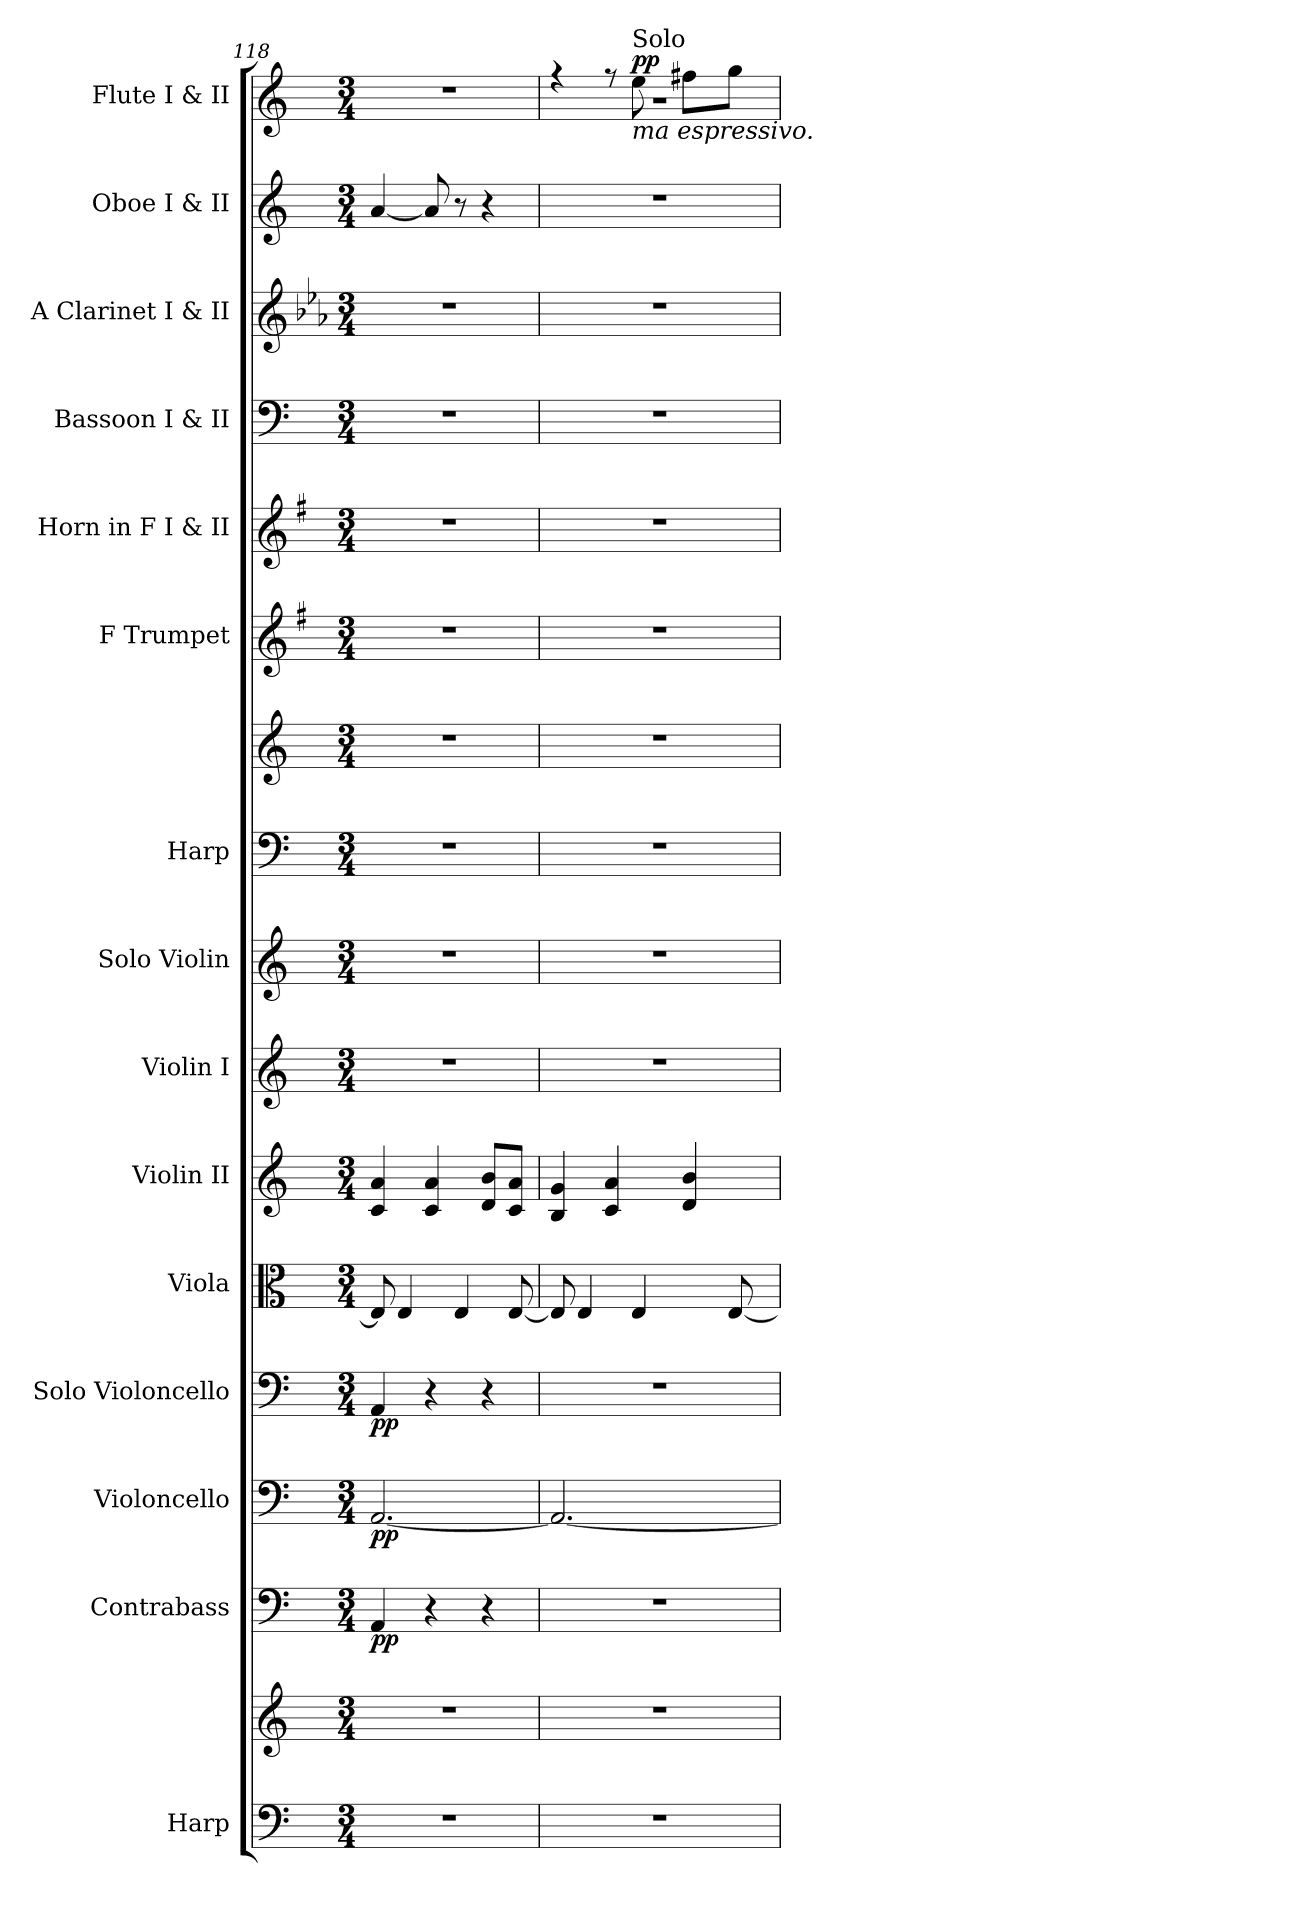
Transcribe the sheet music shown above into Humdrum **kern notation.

**kern	**kern	**kern	**dynam	**kern	**dynam	**kern	**dynam	**kern	**kern	**kern	**kern	**kern	**kern	**kern	**kern	**kern	**kern	**kern	**kern	**dynam
*part15	*part15	*part14	*part14	*part13	*part13	*part12	*part12	*part11	*part10	*part9	*part8	*part7	*part7	*part6	*part5	*part4	*part3	*part2	*part1	*part1
*staff17	*staff16	*staff15	*staff15	*staff14	*staff14	*staff13	*staff13	*staff12	*staff11	*staff10	*staff9	*staff8	*staff7	*staff6	*staff5	*staff4	*staff3	*staff2	*staff1	*staff1
*I"Harp	*	*I"Contrabass	*	*I"Violoncello	*	*I"Solo Violoncello	*	*I"Viola	*I"Violin II	*I"Violin I	*I"Solo Violin	*I"Harp	*	*I"F Trumpet	*I"Horn in F I &amp; II	*I"Bassoon I &amp; II	*I"A Clarinet I &amp; II	*I"Oboe I &amp; II	*I"Flute I &amp; II	*
*I'Hrp.	*	*I'Cb.	*	*I'Vc.	*	*I'Vc.	*	*I'Vla.	*I'Vln.	*I'Vln.	*I'Vln.	*I'Hrp.	*	*I'F Tpt.	*	*I'Bsn.	*I'A Cl.	*I'Ob.	*I'Fl.	*
*clefF4	*clefG2	*clefF4	*	*clefF4	*	*clefF4	*	*clefC3	*clefG2	*clefG2	*clefG2	*clefF4	*clefG2	*clefG2	*clefG2	*clefF4	*clefG2	*clefG2	*clefG2	*
*	*	*ITrd7c12	*	*	*	*	*	*	*	*	*	*	*	*ITrd-3c-5	*ITrd4c7	*	*ITrd2c3	*	*	*
*k[]	*k[]	*k[]	*	*k[]	*	*k[]	*	*k[]	*k[]	*k[]	*k[]	*k[]	*k[]	*k[]	*k[]	*k[]	*k[]	*k[]	*k[]	*
*M3/4	*M3/4	*M3/4	*	*M3/4	*	*M3/4	*	*M3/4	*M3/4	*M3/4	*M3/4	*M3/4	*M3/4	*M3/4	*M3/4	*M3/4	*M3/4	*M3/4	*M3/4	*
=118	=118	=118	=118	=118	=118	=118	=118	=118	=118	=118	=118	=118	=118	=118	=118	=118	=118	=118	=118	=118
!	!	!	!LO:DY:b	!	!LO:DY:b	!	!LO:DY:b	!	!	!	!	!	!	!	!	!	!	!	!	!
2.r	2.r	4AAA/	pp	[2.AA/	pp	4AA/	pp	8E/]	4c/ 4a/	2.r	2.r	2.r	2.r	2.r	2.r	2.r	2.r	[4a/	2.r	.
.	.	.	.	.	.	.	.	4E/	.	.	.	.	.	.	.	.	.	.	.	.
.	.	4r	.	.	.	4r	.	.	4c/ 4a/	.	.	.	.	.	.	.	.	8a/]	.	.
.	.	.	.	.	.	.	.	4E/	.	.	.	.	.	.	.	.	.	8r	.	.
.	.	4r	.	.	.	4r	.	.	8d/ 8b/L	.	.	.	.	.	.	.	.	4r	.	.
.	.	.	.	.	.	.	.	[8E/	8c/ 8a/J	.	.	.	.	.	.	.	.	.	.	.
=119	=119	=119	=119	=119	=119	=119	=119	=119	=119	=119	=119	=119	=119	=119	=119	=119	=119	=119	=119	=119
*	*	*	*	*	*	*	*	*	*	*	*	*	*	*	*	*	*	*	*^	*
2.r	2.r	2.r	.	2.AA/_	.	2.r	.	8E/]	4B/ 4g/	2.r	2.r	2.r	2.r	2.r	2.r	2.r	2.r	2.r	4r	2.r	.
.	.	.	.	.	.	.	.	4E/	.	.	.	.	.	.	.	.	.	.	.	.	.
.	.	.	.	.	.	.	.	.	4c/ 4a/	.	.	.	.	.	.	.	.	.	8r	.	.
!	!	!	!	!	!	!	!	!	!	!	!	!	!	!	!	!	!	!	!LO:TX:a:t=Solo	!	!
!	!	!	!	!	!	!	!	!	!	!	!	!	!	!	!	!	!	!	!LO:TX:b:i:t=ma espressivo.	!	!
!	!	!	!	!	!	!	!	!	!	!	!	!	!	!	!	!	!	!	!	!	!LO:DY:a
.	.	.	.	.	.	.	.	4E/	.	.	.	.	.	.	.	.	.	.	8ee\	.	pp
.	.	.	.	.	.	.	.	.	4d/ 4b/	.	.	.	.	.	.	.	.	.	8ff#X\L	.	.
.	.	.	.	.	.	.	.	[8E/	.	.	.	.	.	.	.	.	.	.	8gg\J	.	.
*	*	*	*	*	*	*	*	*	*	*	*	*	*	*	*	*	*	*	*v	*v	*
=	=	=	=	=	=	=	=	=	=	=	=	=	=	=	=	=	=	=	=	=
*-	*-	*-	*-	*-	*-	*-	*-	*-	*-	*-	*-	*-	*-	*-	*-	*-	*-	*-	*-	*-
